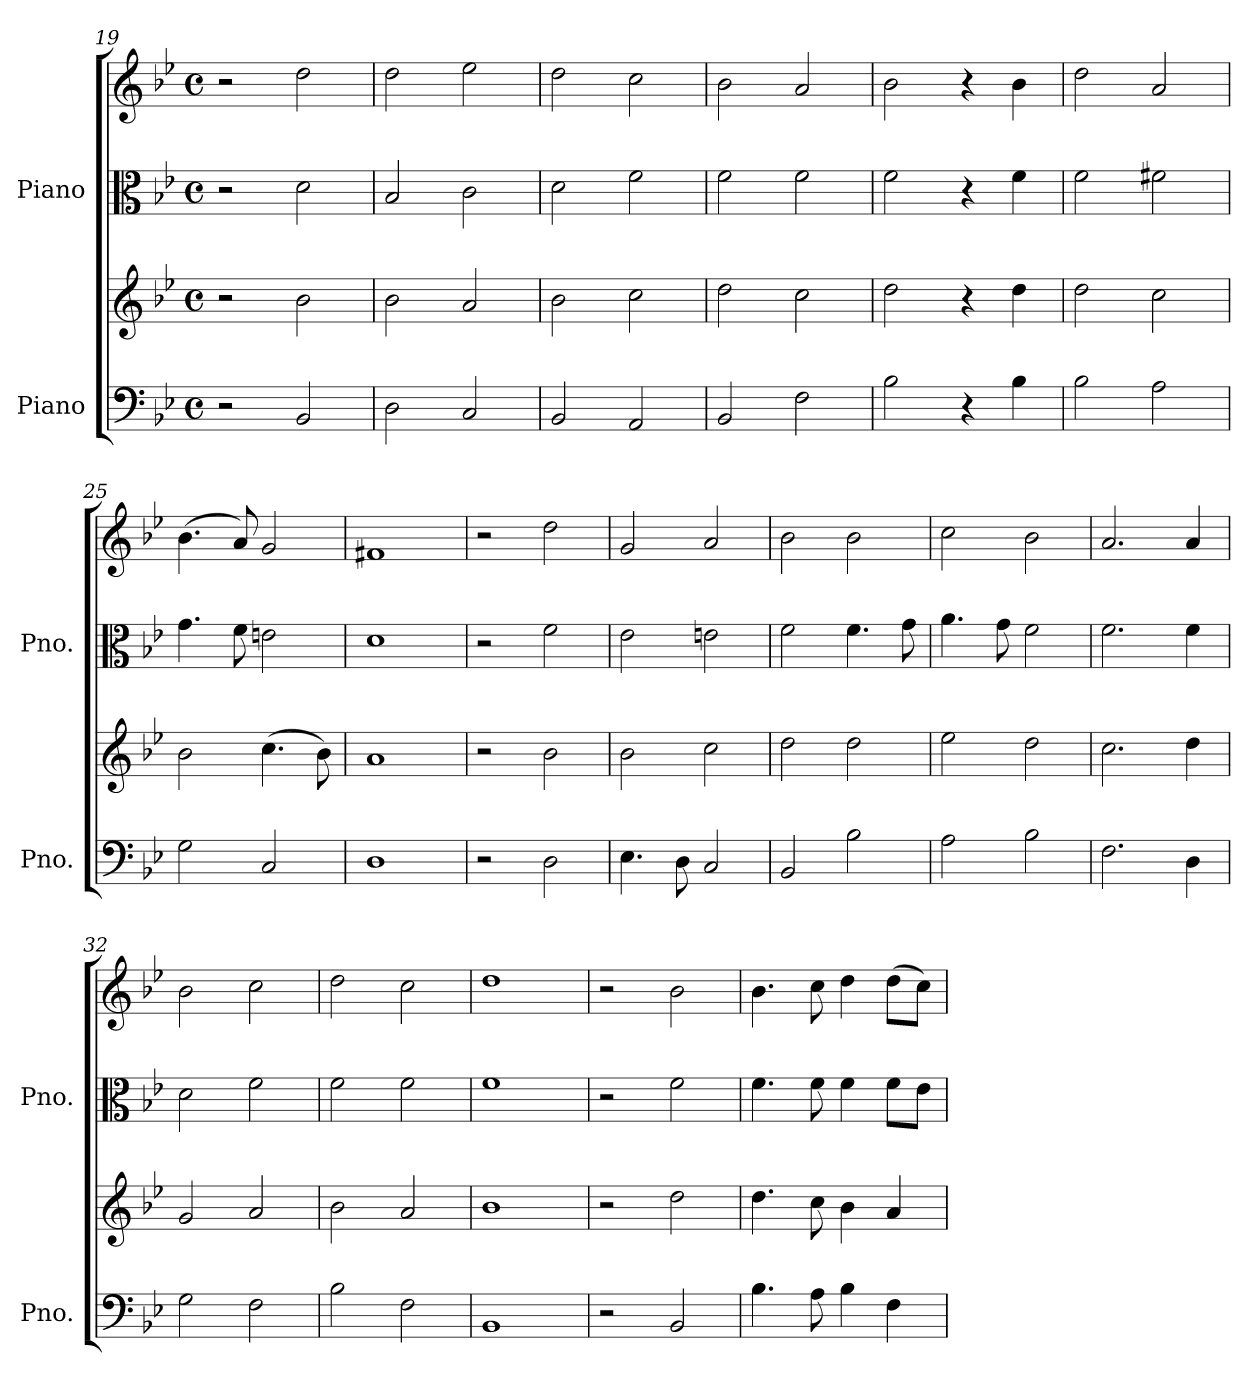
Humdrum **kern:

**kern	**kern	**kern	**kern
*part2	*part2	*part1	*part1
*staff4	*staff3	*staff2	*staff1
*I"Piano	*	*I"Piano	*
*I'Pno.	*	*I'Pno.	*
*clefF4	*clefG2	*clefC3	*clefG2
*k[b-e-]	*k[b-e-]	*k[b-e-]	*k[b-e-]
*M4/4	*M4/4	*M4/4	*M4/4
*met(c)	*met(c)	*met(c)	*met(c)
=19	=19	=19	=19
2r	2r	2r	2r
2BB-/	2b-\	2d\	2dd\
=20	=20	=20	=20
2D\	2b-\	2B-/	2dd\
2C/	2a/	2c\	2ee-\
=21	=21	=21	=21
2BB-/	2b-\	2d\	2dd\
2AA/	2cc\	2f\	2cc\
=22	=22	=22	=22
2BB-/	2dd\	2f\	2b-\
2F\	2cc\	2f\	2a/
=23	=23	=23	=23
2B-\	2dd\	2f\	2b-\
4r	4r	4r	4r
4B-\	4dd\	4f\	4b-\
=24	=24	=24	=24
2B-\	2dd\	2f\	2dd\
2A\	2cc\	2f#X\	2a/
=25	=25	=25	=25
2G\	2b-\	4.g\	(>4.b-\
.	.	8f\	8a/)
2C/	(>4.cc\	2en\	2g/
.	8b-\)	.	.
=26	=26	=26	=26
1D	1a	1d	1f#X
=27	=27	=27	=27
2r	2r	2r	2r
2D\	2b-\	2f\	2dd\
=28	=28	=28	=28
4.E-\	2b-\	2e-\	2g/
8D\	.	.	.
2C/	2cc\	2en\	2a/
!!LO:PB:g=z
=29	=29	=29	=29
2BB-/	2dd\	2f\	2b-\
2B-\	2dd\	4.f\	2b-\
.	.	8g\	.
=30	=30	=30	=30
2A\	2ee-\	4.a\	2cc\
.	.	8g\	.
2B-\	2dd\	2f\	2b-\
=31	=31	=31	=31
2.F\	2.cc\	2.f\	2.a/
4D\	4dd\	4f\	4a/
=32	=32	=32	=32
2G\	2g/	2d\	2b-\
2F\	2a/	2f\	2cc\
=33	=33	=33	=33
2B-\	2b-\	2f\	2dd\
2F\	2a/	2f\	2cc\
=34	=34	=34	=34
1BB-	1b-	1f	1dd
=35	=35	=35	=35
2r	2r	2r	2r
2BB-/	2dd\	2f\	2b-\
=36	=36	=36	=36
4.B-\	4.dd\	4.f\	4.b-\
8A\	8cc\	8f\	8cc\
4B-\	4b-\	4f\	4dd\
4F\	4a/	8f\L	(>8dd\L
.	.	8e-\J	8cc\J)
=	=	=	=
*-	*-	*-	*-
